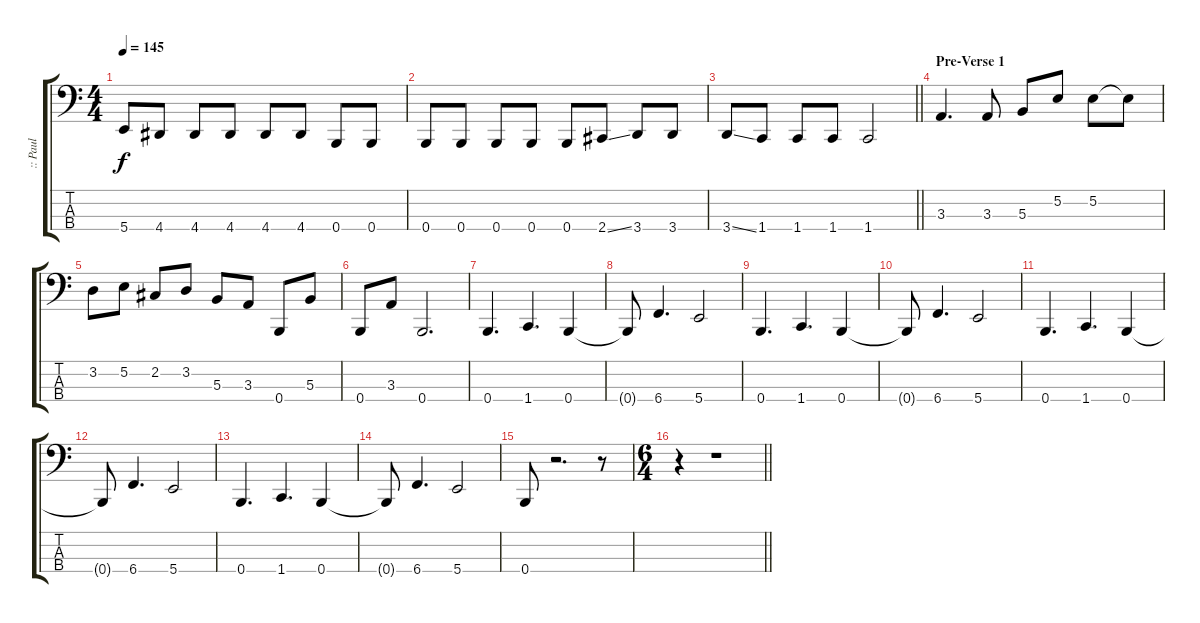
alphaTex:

\track ("   :: Paul Dedrick Gray #2 ::" "   :: Paul") {instrument electricbassfinger}
\staff {score tabs}
\tuning (E2 B1 Gb1 B0) {hide}
\ts (4 4)
\tempo 145
\clef f4
\ks c
5.4.8{dy f} 4.4.8 4.4.8 4.4.8 4.4.8 4.4.8 0.4.8 0.4.8 |
0.4.8 0.4.8 0.4.8 0.4.8 0.4.8 2.4{ss}.8 3.4.8 3.4.8 |
\barLineRight lightlight
3.4{ss}.8 1.4.8 1.4.8 1.4.8 1.4.2 |
\section ("" "Pre-Verse 1")
3.3.4{d} 3.3.8 5.3.8 5.2.8 5.2.8 5.2{t}.8 |
3.2.8 5.2.8 2.2.8 3.2.8 5.3.8 3.3.8 0.4.8 5.3.8 |
0.4.8 3.3.8 0.4.2{d} |
0.4.4{d} 1.4.4{d} 0.4.4 |
0.4{t}.8 6.4.4{d} 5.4.2 |
0.4.4{d} 1.4.4{d} 0.4.4 |
0.4{t}.8 6.4.4{d} 5.4.2 |
0.4.4{d} 1.4.4{d} 0.4.4 |
0.4{t}.8 6.4.4{d} 5.4.2 |
0.4.4{d} 1.4.4{d} 0.4.4 |
0.4{t}.8 6.4.4{d} 5.4.2 |
0.4.8 r.2{d} r.8 |
\ts (6 4)
\barLineRight lightlight
r.4 r.1
